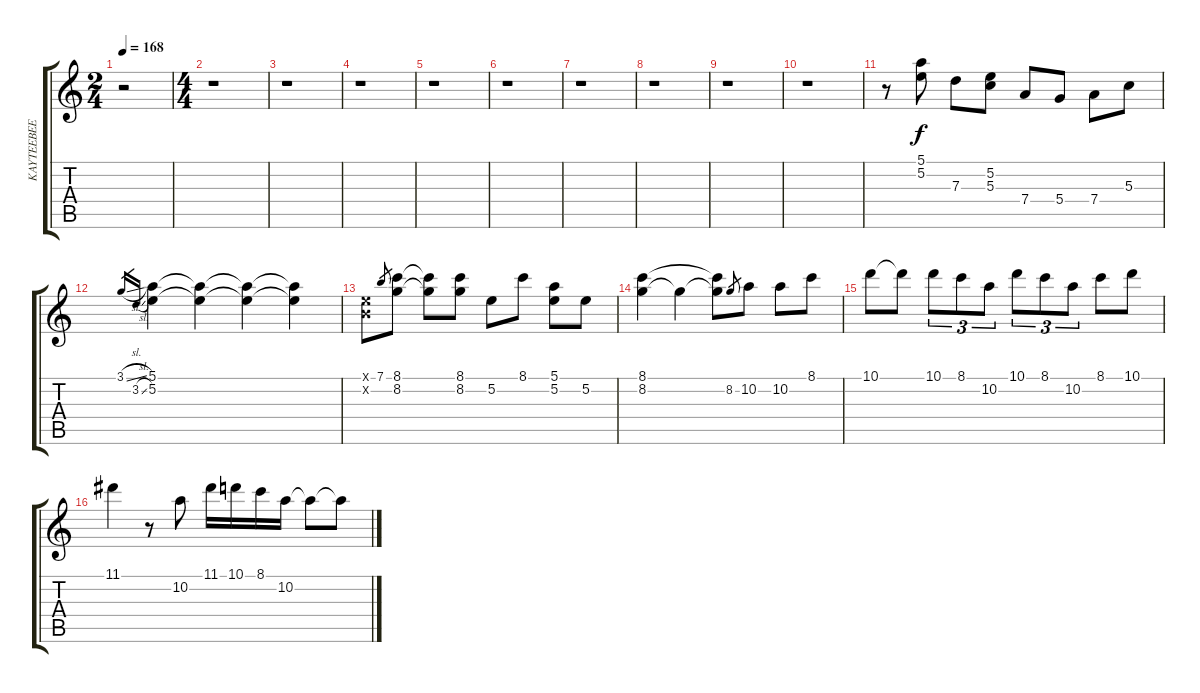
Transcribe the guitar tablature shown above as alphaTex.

\track ("KAYTEEBEE" "KAYTEEBEE") {instrument distortionguitar}
\staff {score tabs}
\tuning (E4 B3 G3 D3 A2 E2) {hide}
\ts (2 4)
\tempo 168
\clef g2
\ks c
r.2{dy f instrument distortionguitar} |
\ts (4 4)
r.1 |
r.1 |
r.1 |
r.1 |
r.1 |
r.1 |
r.1 |
r.1 |
r.1 |
r.8 (5.1 5.2).8 7.3.8 (5.2 5.3).8 7.4.8 5.4.8 7.4.8 5.3.8 |
3.1{sl}.16{gr} 3.2{sl}.16{gr} (5.1 5.2).4 (5.1{t} 5.2{t}).4 (5.1{t} 5.2{t}).4 (5.1{t} 5.2{t}).4 |
(0.1{x} 0.2{x}).8 7.1.8{gr} (8.1 8.2).8 (8.1{t} 8.2{t}).8 (8.1 8.2).8 5.2.8 8.1.8 (5.1 5.2).8 5.2.8 |
(8.1 8.2).4 8.2{t}.4 (8.1{t} 8.2{t}).8 8.2.8{gr} 10.2.8 10.2.8 8.1.8 |
10.1.8 10.1{t}.8 10.1.8{tu (3 2)} 8.1.8{tu (3 2)} 10.2.8{tu (3 2)} 10.1.8{tu (3 2)} 8.1.8{tu (3 2)} 10.2.8{tu (3 2)} 8.1.8 10.1.8 |
11.1.4 r.8 10.2.8 11.1.16 10.1.16 8.1.16 10.2.16 10.2{t}.8 10.2{t}.8
